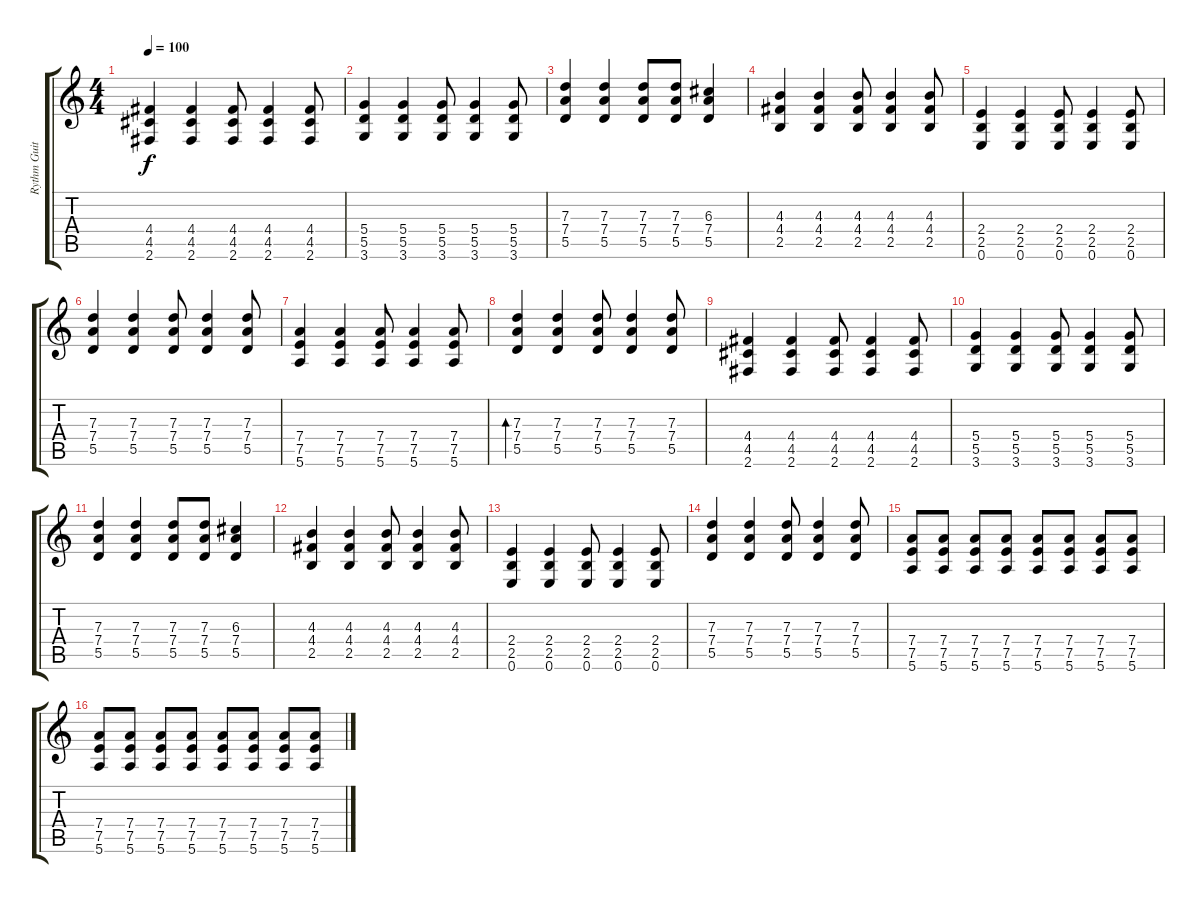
\track ("Rythm Guitar" "Rythm Guit") {instrument distortionguitar}
\staff {score tabs}
\tuning (E4 B3 G3 D3 A2 E2) {hide}
\ts (4 4)
\tempo 100
\clef g2
\ks c
(4.4 4.5 2.6).4{dy f} (4.4 4.5 2.6).4 (4.4 4.5 2.6).8 (4.4 4.5 2.6).4 (4.4 4.5 2.6).8 |
(5.4 5.5 3.6).4 (5.4 5.5 3.6).4 (5.4 5.5 3.6).8 (5.4 5.5 3.6).4 (5.4 5.5 3.6).8 |
(7.3 7.4 5.5).4 (7.3 7.4 5.5).4 (7.3 7.4 5.5).8 (7.3 7.4 5.5).8 (6.3 7.4 5.5).4 |
(4.3 4.4 2.5).4 (4.3 4.4 2.5).4 (4.3 4.4 2.5).8 (4.3 4.4 2.5).4 (4.3 4.4 2.5).8 |
(2.4 2.5 0.6).4 (2.4 2.5 0.6).4 (2.4 2.5 0.6).8 (2.4 2.5 0.6).4 (2.4 2.5 0.6).8 |
(7.3 7.4 5.5).4 (7.3 7.4 5.5).4 (7.3 7.4 5.5).8 (7.3 7.4 5.5).4 (7.3 7.4 5.5).8 |
(7.4 7.5 5.6).4 (7.4 7.5 5.6).4 (7.4 7.5 5.6).8 (7.4 7.5 5.6).4 (7.4 7.5 5.6).8 |
(7.3 7.4 5.5).4{bd 120 volume 11} (7.3 7.4 5.5).4 (7.3 7.4 5.5).8 (7.3 7.4 5.5).4 (7.3 7.4 5.5).8 |
(4.4 4.5 2.6).4 (4.4 4.5 2.6).4 (4.4 4.5 2.6).8 (4.4 4.5 2.6).4 (4.4 4.5 2.6).8 |
(5.4 5.5 3.6).4 (5.4 5.5 3.6).4 (5.4 5.5 3.6).8 (5.4 5.5 3.6).4 (5.4 5.5 3.6).8 |
(7.3 7.4 5.5).4 (7.3 7.4 5.5).4 (7.3 7.4 5.5).8 (7.3 7.4 5.5).8 (6.3 7.4 5.5).4 |
(4.3 4.4 2.5).4 (4.3 4.4 2.5).4 (4.3 4.4 2.5).8 (4.3 4.4 2.5).4 (4.3 4.4 2.5).8 |
(2.4 2.5 0.6).4 (2.4 2.5 0.6).4 (2.4 2.5 0.6).8 (2.4 2.5 0.6).4 (2.4 2.5 0.6).8 |
(7.3 7.4 5.5).4 (7.3 7.4 5.5).4 (7.3 7.4 5.5).8 (7.3 7.4 5.5).4 (7.3 7.4 5.5).8 |
(7.4 7.5 5.6).8 (7.4 7.5 5.6).8 (7.4 7.5 5.6).8 (7.4 7.5 5.6).8 (7.4 7.5 5.6).8 (7.4 7.5 5.6).8 (7.4 7.5 5.6).8 (7.4 7.5 5.6).8 |
(7.4 7.5 5.6).8{volume 16} (7.4 7.5 5.6).8 (7.4 7.5 5.6).8 (7.4 7.5 5.6).8 (7.4 7.5 5.6).8 (7.4 7.5 5.6).8 (7.4 7.5 5.6).8 (7.4 7.5 5.6).8
